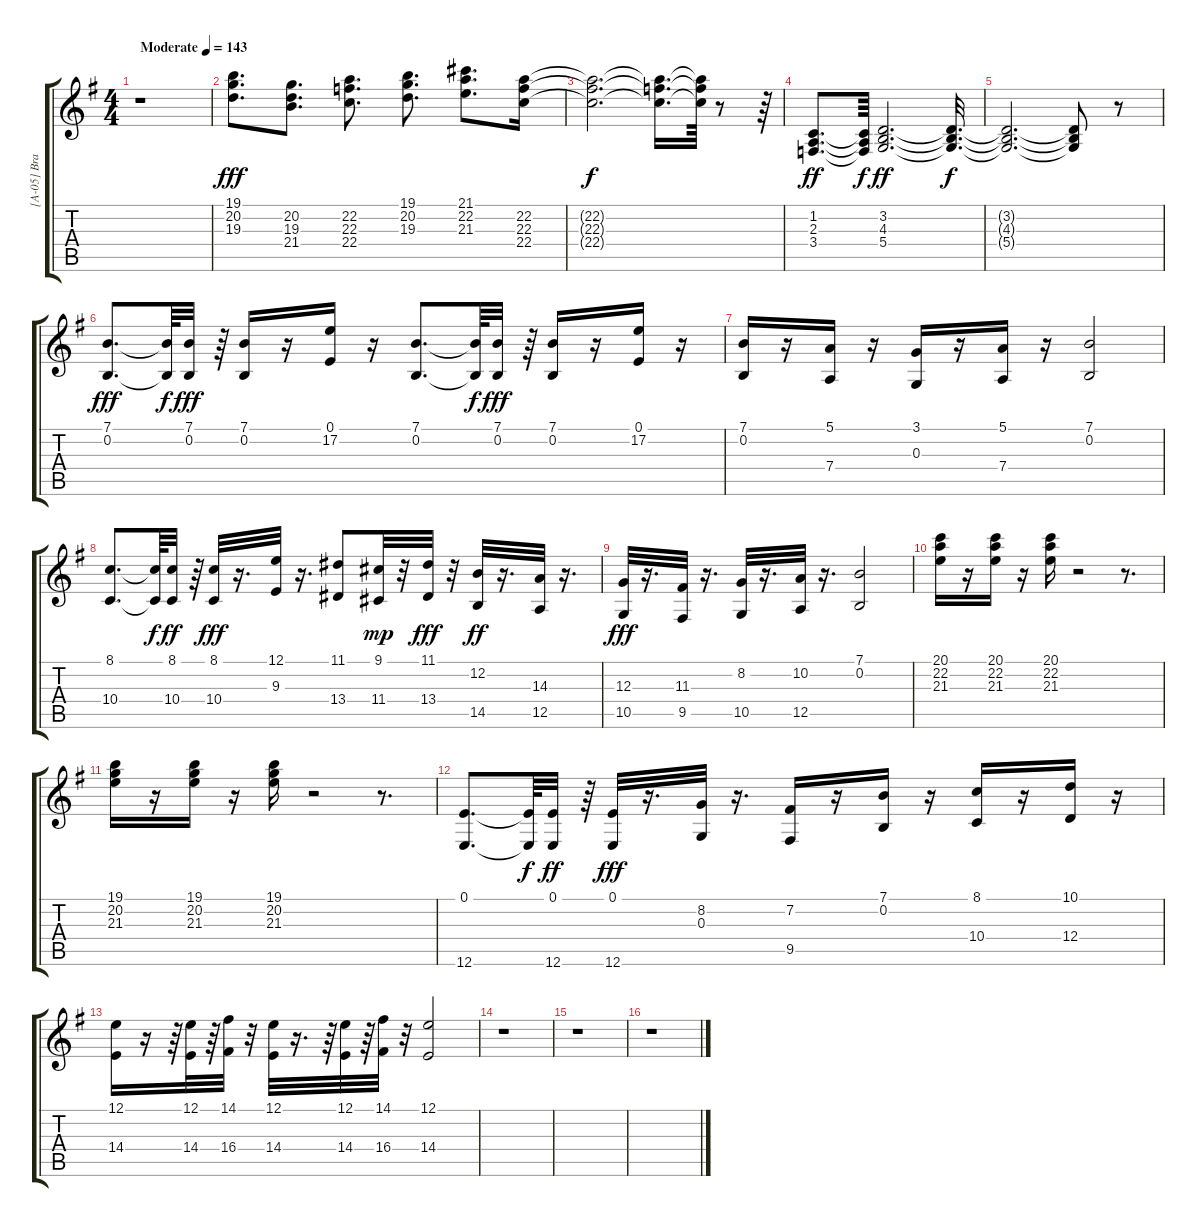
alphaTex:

\track ("[A-05] Brass" "[A-05] Bra") {instrument brasssection}
\staff {score tabs}
\tuning (E4 B3 G3 D3 A2 E2) {hide}
\ts (4 4)
\tempo (143 "Moderate")
\clef g2
\ks g
r.1{dy fff instrument brasssection} |
(19.1 20.2 19.3).8{d volume 12 instrument trumpet} (20.2 19.3 21.4).8{d} (22.2 22.3 22.4).8{d} (19.1 20.2 19.3).8{d} (21.1 22.2 21.3).8{d} (22.2 22.3 22.4).16 |
(22.2{t} 22.3{t} 22.4{t}).2{d dy f} (22.2{t} 22.3{t} 22.4{t}).16{d} (22.2{t} 22.3{t} 22.4{t}).64 r.8 r.64 |
(1.2 2.3 3.4).8{d dy ff} (1.2{t} 2.3{t} 3.4{t}).64{dy f} (3.2 4.3 5.4).2{d dy ff} (3.2{t} 4.3{t} 5.4{t}).32{d dy f} |
(3.2{t} 4.3{t} 5.4{t}).2{d} (3.2{t} 4.3{t} 5.4{t}).8 r.8 |
(7.1 0.2).8{d dy fff volume 14 balance 8 instrument trumpet} (7.1{t} 0.2{t}).64{dy f} (7.1 0.2).32{dy fff} r.64 (7.1 0.2).16 r.16 (0.1 17.2).16 r.16 (7.1 0.2).8{d} (7.1{t} 0.2{t}).64{dy f} (7.1 0.2).32{dy fff} r.64 (7.1 0.2).16 r.16 (0.1 17.2).16 r.16 |
(7.1 0.2).16 r.16 (5.1 7.4).16 r.16 (3.1 0.3).16 r.16 (5.1 7.4).16 r.16 (7.1 0.2).2 |
(8.1 10.4).8{d} (8.1{t} 10.4{t}).64{dy f} (8.1 10.4).32{dy ff} r.64 (8.1 10.4).32{dy fff} r.16{d} (12.1 9.3).32 r.16{d} (11.1 13.4).8 (9.1 11.4).32{dy mp} r.32 (11.1 13.4).32{dy fff} r.32 (12.2 14.5).32{dy ff} r.16{d} (14.3 12.5).32 r.16{d} |
(12.3 10.5).32{dy fff} r.16{d} (11.3 9.5).32 r.16{d} (8.2 10.5).32 r.16{d} (10.2 12.5).32 r.16{d} (7.1 0.2).2 |
(20.1 22.2 21.3).16 r.16 (20.1 22.2 21.3).16 r.16 (20.1 22.2 21.3).16 r.2 r.8{d} |
(19.1 20.2 21.3).16 r.16 (19.1 20.2 21.3).16 r.16 (19.1 20.2 21.3).16 r.2 r.8{d} |
(0.1 12.6).8{d} (0.1{t} 12.6{t}).64{dy f} (0.1 12.6).32{dy ff} r.64 (0.1 12.6).32{dy fff} r.16{d} (8.2 0.3).32 r.16{d} (7.2 9.5).16 r.16 (7.1 0.2).16 r.16 (8.1 10.4).16 r.16 (10.1 12.4).16 r.16 |
(12.1 14.4).16 r.16 r.64 (12.1 14.4).32 r.64 (14.1 16.4).32 r.32 (12.1 14.4).32 r.16{d} r.64 (12.1 14.4).32 r.64 (14.1 16.4).32 r.32 (12.1 14.4).2 |
r.1 |
r.1 |
r.1
